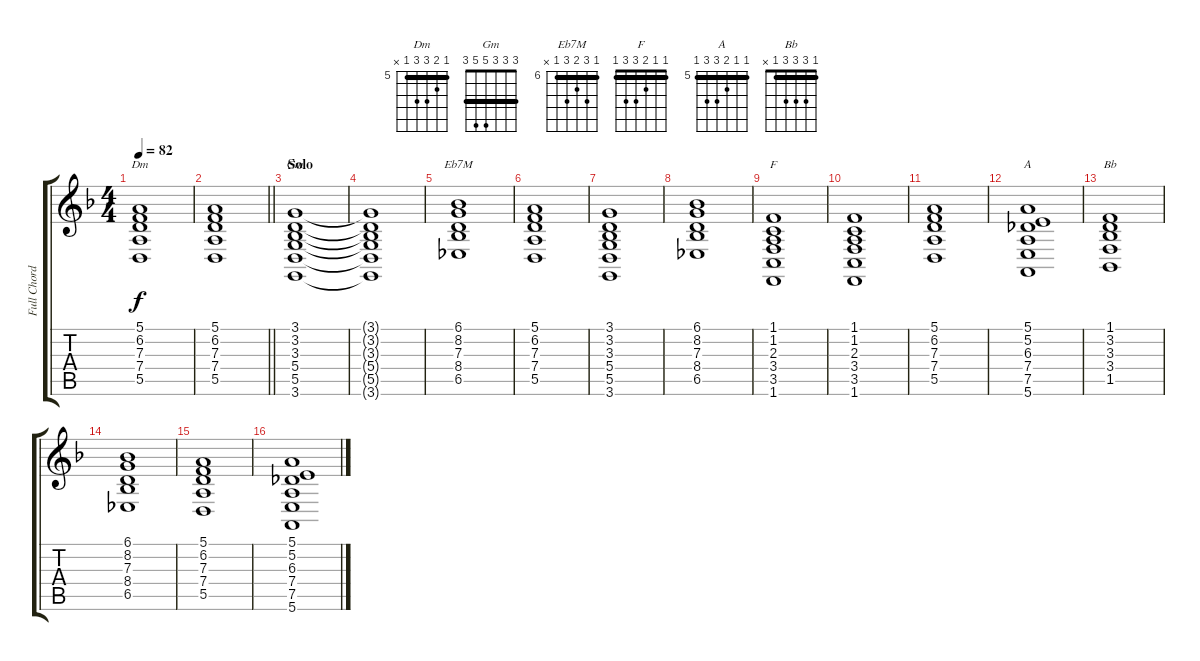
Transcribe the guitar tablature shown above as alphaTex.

\track ("Full Chords" "Full Chord") {instrument stringensemble1}
\staff {score tabs}
\tuning (E4 B3 G3 D3 A2 E2) {hide}
\chord ("Dm" 5 6 7 7 5 x) {firstfret 5 barre 5}
\chord ("Gm" 3 3 3 5 5 3) {barre 3}
\chord ("Eb7M" 6 8 7 8 6 x) {firstfret 6 barre 6}
\chord ("F" 1 1 2 3 3 1) {barre 1}
\chord ("A" 5 5 6 7 7 5) {firstfret 5 barre 5}
\chord ("Bb" 1 3 3 3 1 x) {barre 1}
\ts (4 4)
\tempo 82
\clef g2
\ks dminor
(5.1 6.2 7.3 7.4 5.5).1{ch "Dm" dy f} |
\barLineRight lightlight
(5.1 6.2 7.3 7.4 5.5).1 |
\section ("" "Solo")
(3.1 3.2 3.3 5.4 5.5 3.6).1{ch "Gm"} |
(3.1{t} 3.2{t} 3.3{t} 5.4{t} 5.5{t} 3.6{t}).1 |
(6.1 8.2 7.3 8.4 6.5).1{ch "Eb7M"} |
(5.1 6.2 7.3 7.4 5.5).1 |
(3.1 3.2 3.3 5.4 5.5 3.6).1 |
(6.1 8.2 7.3 8.4 6.5).1 |
(1.1 1.2 2.3 3.4 3.5 1.6).1{ch "F"} |
(1.1 1.2 2.3 3.4 3.5 1.6).1 |
(5.1 6.2 7.3 7.4 5.5).1 |
(5.1 5.2 6.3 7.4 7.5 5.6).1{ch "A"} |
(1.1 3.2 3.3 3.4 1.5).1{ch "Bb"} |
(6.1 8.2 7.3 8.4 6.5).1 |
(5.1 6.2 7.3 7.4 5.5).1 |
(5.1 5.2 6.3 7.4 7.5 5.6).1
